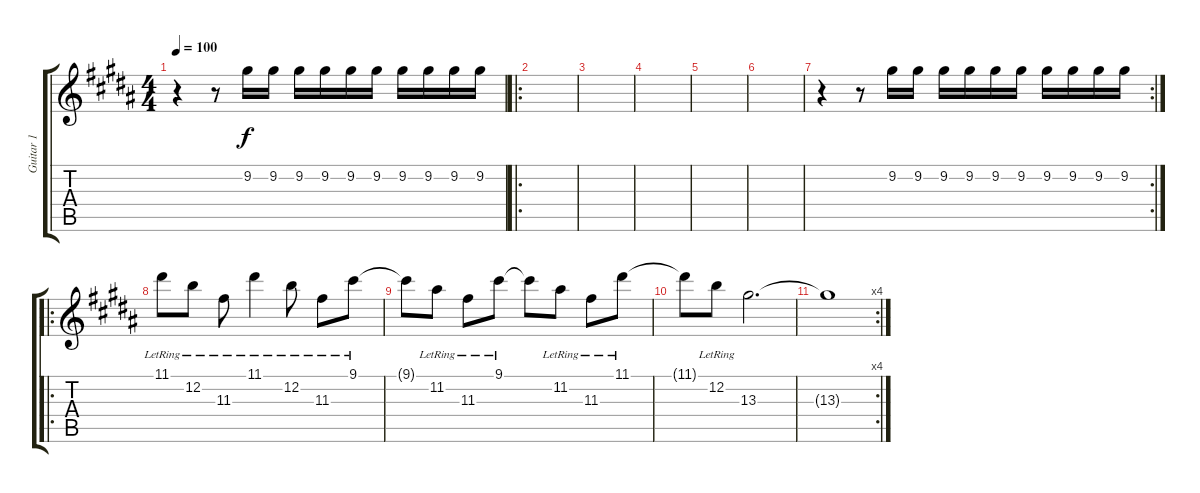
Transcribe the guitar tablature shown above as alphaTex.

\track ("Guitar 1" "Guitar 1") {instrument electricguitarjazz}
\staff {score tabs}
\tuning (E4 B3 G3 D3 A2 E2) {hide}
\ts (4 4)
\tempo 100
\clef g2
\ks b
r.4{dy f} r.8 9.2.16 9.2.16 9.2.16 9.2.16 9.2.16 9.2.16 9.2.16 9.2.16 9.2.16 9.2.16 |
\ro
|
|
|
|
|
\rc 2
r.4 r.8 9.2.16 9.2.16 9.2.16 9.2.16 9.2.16 9.2.16 9.2.16 9.2.16 9.2.16 9.2.16 |
\ro
11.1{lr}.8 12.2{lr}.8 11.3{lr}.8 11.1{lr}.4 12.2{lr}.8 11.3{lr}.8 9.1{lr}.8 |
9.1{t}.8 11.2{lr}.8 11.3{lr}.8 9.1{lr}.8 9.1{t}.8 11.2{lr}.8 11.3{lr}.8 11.1{lr}.8 |
11.1{t}.8 12.2{lr}.8 13.3.2{d} |
\rc 4
13.3{t}.1
